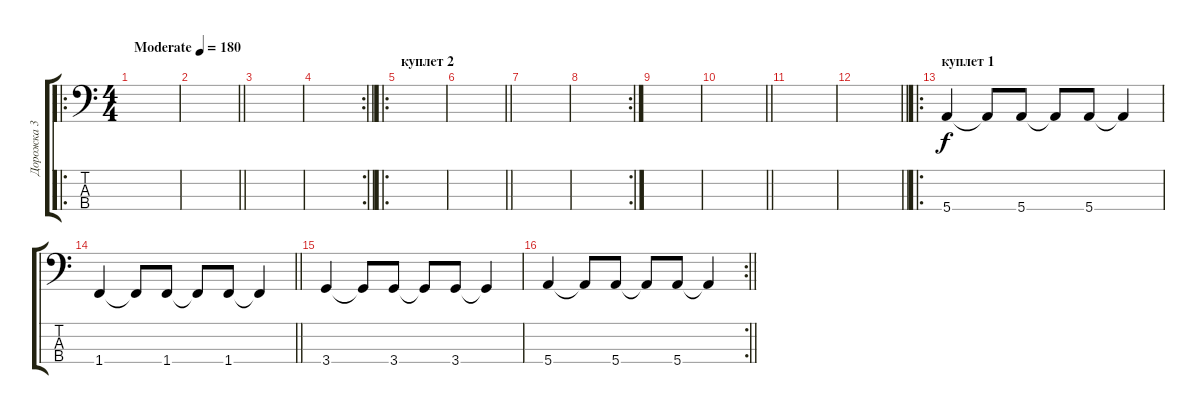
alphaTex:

\track ("Дорожка 3" "Дорожка 3") {instrument electricbassfinger}
\staff {score tabs}
\tuning (G2 D2 A1 E1) {hide}
\ro
\ts (4 4)
\tempo (180 "Moderate")
\clef f4
\ks c
|
\barLineRight lightlight
|
|
\rc 2
\barLineRight lightlight
|
\ro
\section ("" "куплет 2")
|
\barLineRight lightlight
|
|
\rc 2
|
|
\barLineRight lightlight
|
|
\barLineRight lightlight
|
\ro
\section ("" "куплет 1")
5.4.4 5.4{t}.8 5.4.8 5.4{t}.8 5.4.8 5.4{t}.4 |
\barLineRight lightlight
1.4.4 1.4{t}.8 1.4.8 1.4{t}.8 1.4.8 1.4{t}.4 |
3.4.4 3.4{t}.8 3.4.8 3.4{t}.8 3.4.8 3.4{t}.4 |
\rc 2
\barLineRight lightlight
5.4.4 5.4{t}.8 5.4.8 5.4{t}.8 5.4.8 5.4{t}.4
